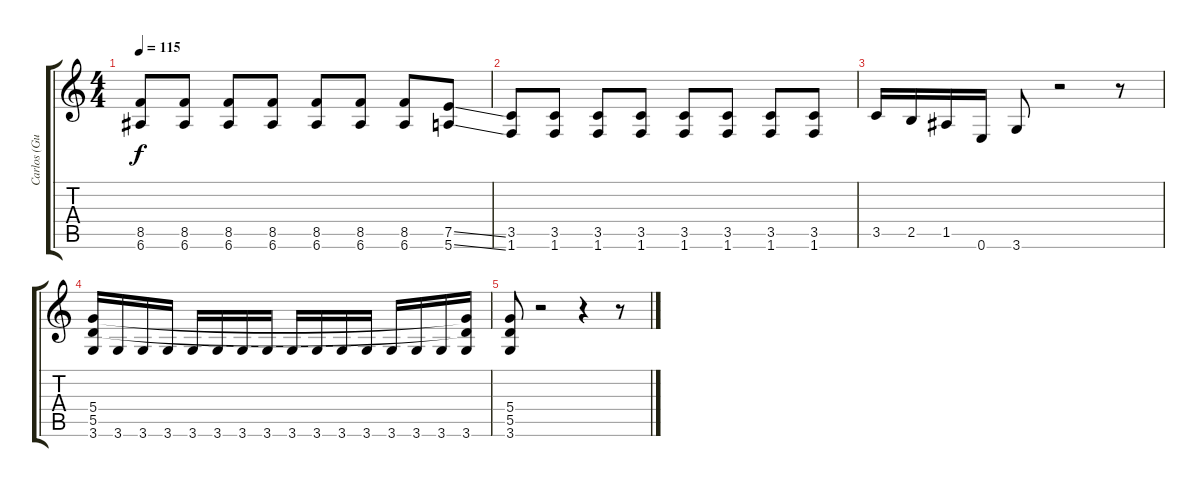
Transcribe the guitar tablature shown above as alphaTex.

\track ("Carlos (Guitarra)" "Carlos (Gu") {instrument overdrivenguitar}
\staff {score tabs}
\tuning (E4 B3 G3 D3 A2 E2) {hide}
\ts (4 4)
\tempo 115
\clef g2
\ks c
(8.5 6.6).8{dy f} (8.5 6.6).8 (8.5 6.6).8 (8.5 6.6).8 (8.5 6.6).8 (8.5 6.6).8 (8.5 6.6).8 (7.5{ss} 5.6{ss}).8 |
(3.5 1.6).8 (3.5 1.6).8 (3.5 1.6).8 (3.5 1.6).8 (3.5 1.6).8 (3.5 1.6).8 (3.5 1.6).8 (3.5 1.6).8 |
3.5.16 2.5.16 1.5.16 0.6.16 3.6.8 r.2 r.8 |
(5.4 5.5 3.6).16 3.6.16 3.6.16 3.6.16 3.6.16 3.6.16 3.6.16 3.6.16 3.6.16 3.6.16 3.6.16 3.6.16 3.6.16 3.6.16 3.6.16 (5.4{t} 5.5{t} 3.6).16 |
(5.4 5.5 3.6).8 r.2 r.4 r.8
